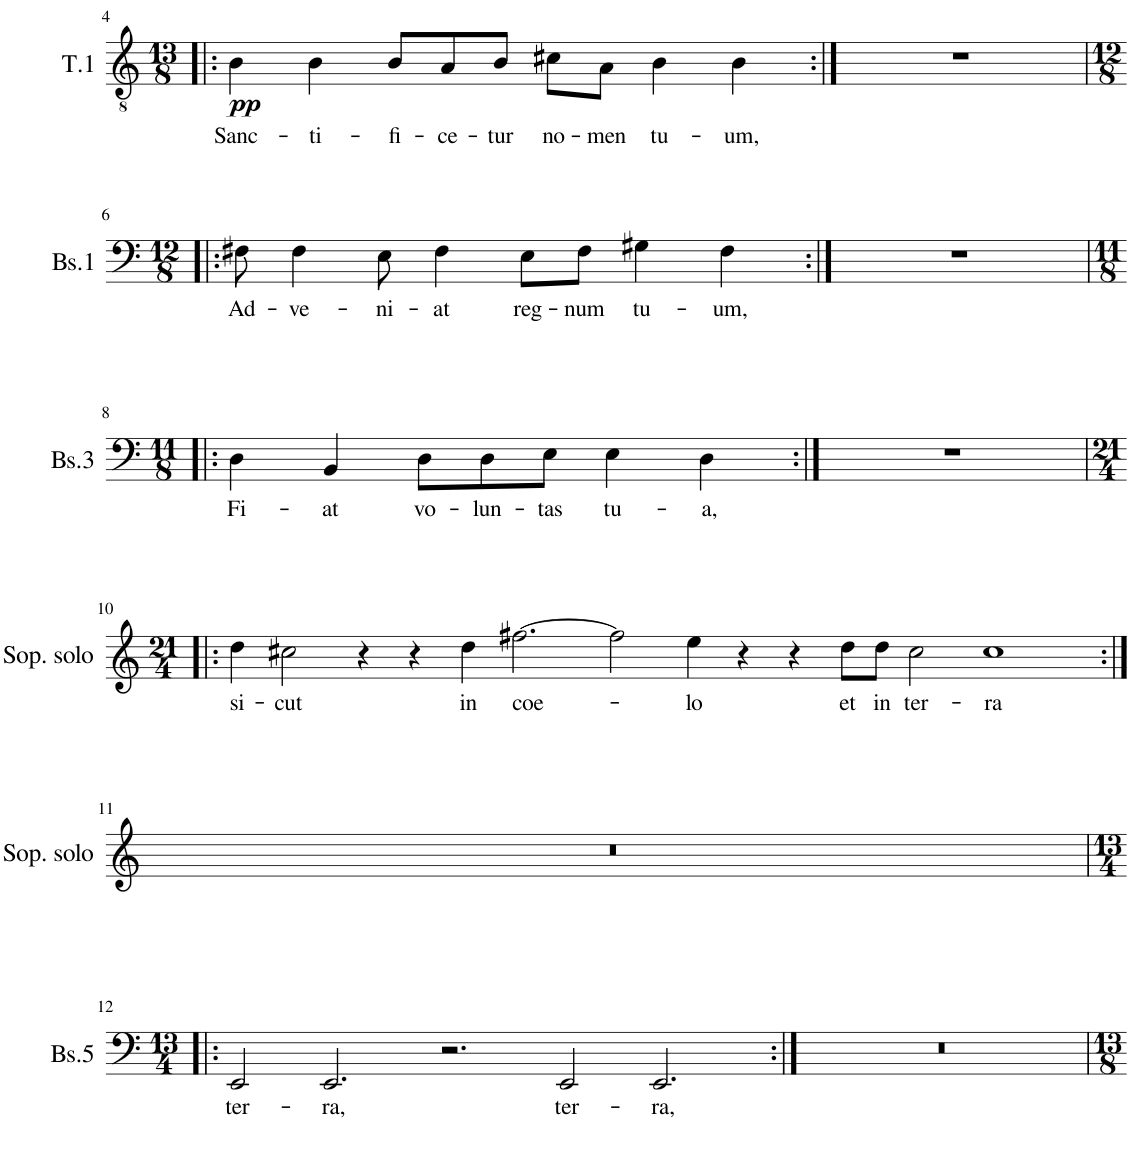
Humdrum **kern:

**kern	**text	**kern	**text	**kern	**text	**kern	**text	**dynam	**kern	**text
*part5	*part5	*part4	*part4	*part3	*part3	*part2	*part2	*part2	*part1	*part1
*staff5	*staff5	*staff4	*staff4	*staff3	*staff3	*staff2	*staff2	*staff2	*staff1	*staff1
*I"Bas 5	*	*I"Bas 3	*	*I"Bas 1	*	*I"Tenor 1	*	*	*I"Sopraan solo	*
*I'Bs.5	*	*I'Bs.3	*	*I'Bs.1	*	*I'T.1	*	*	*I'Sop. solo	*
!!LO:PB:g=z
*clefF4	*	*clefF4	*	*clefF4	*	*clefGv2	*	*	*clefG2	*
*k[]	*	*k[]	*	*k[]	*	*k[]	*	*	*k[]	*
*M13/8	*	*M13/8	*	*M13/8	*	*M13/8	*	*	*M13/8	*
=4!|:	=4!|:	=4!|:	=4!|:	=4!|:	=4!|:	=4!|:	=4!|:	=4!|:	=4!|:	=4!|:
!	!	!	!	!	!	!	!LO:LY:b	!LO:DY:b	!	!
8%13r	.	8%13r	.	8%13r	.	4B\	Sanc-	pp	8%13r	.
!	!	!	!	!	!	!	!LO:LY:b	!	!	!
.	.	.	.	.	.	4B\	-ti-	.	.	.
!	!	!	!	!	!	!	!LO:LY:b	!	!	!
.	.	.	.	.	.	8B/L	-fi-	.	.	.
!	!	!	!	!	!	!	!LO:LY:b	!	!	!
.	.	.	.	.	.	8A/	-ce-	.	.	.
!	!	!	!	!	!	!	!LO:LY:b	!	!	!
.	.	.	.	.	.	8B/J	-tur	.	.	.
!	!	!	!	!	!	!	!LO:LY:b	!	!	!
.	.	.	.	.	.	8c#X\L	no-	.	.	.
!	!	!	!	!	!	!	!LO:LY:b	!	!	!
.	.	.	.	.	.	8A\J	-men	.	.	.
!	!	!	!	!	!	!	!LO:LY:b	!	!	!
.	.	.	.	.	.	4B\	tu-	.	.	.
!	!	!	!	!	!	!	!LO:LY:b	!	!	!
.	.	.	.	.	.	4B\	-um,	.	.	.
=5:|!	=5:|!	=5:|!	=5:|!	=5:|!	=5:|!	=5:|!	=5:|!	=5:|!	=5:|!	=5:|!
8%13r	.	8%13r	.	8%13r	.	8%13r	.	.	8%13r	.
!!LO:LB:g=z
=6!|:	=6!|:	=6!|:	=6!|:	=6!|:	=6!|:	=6!|:	=6!|:	=6!|:	=6!|:	=6!|:
*M12/8	*	*M12/8	*	*M12/8	*	*M12/8	*	*	*M12/8	*
!	!	!	!	!	!LO:LY:b	!	!	!	!	!
1.r	.	1.r	.	8F#X\	Ad-	1.r	.	.	1.r	.
!	!	!	!	!	!LO:LY:b	!	!	!	!	!
.	.	.	.	4F#\	-ve-	.	.	.	.	.
!	!	!	!	!	!LO:LY:b	!	!	!	!	!
.	.	.	.	8E\	-ni-	.	.	.	.	.
!	!	!	!	!	!LO:LY:b	!	!	!	!	!
.	.	.	.	4F#\	-at	.	.	.	.	.
!	!	!	!	!	!LO:LY:b	!	!	!	!	!
.	.	.	.	8E\L	reg-	.	.	.	.	.
!	!	!	!	!	!LO:LY:b	!	!	!	!	!
.	.	.	.	8F#\J	-num	.	.	.	.	.
!	!	!	!	!	!LO:LY:b	!	!	!	!	!
.	.	.	.	4G#X\	tu-	.	.	.	.	.
!	!	!	!	!	!LO:LY:b	!	!	!	!	!
.	.	.	.	4F#\	-um,	.	.	.	.	.
=7:|!	=7:|!	=7:|!	=7:|!	=7:|!	=7:|!	=7:|!	=7:|!	=7:|!	=7:|!	=7:|!
1.r	.	1.r	.	1.r	.	1.r	.	.	1.r	.
!!LO:LB:g=z
=8!|:	=8!|:	=8!|:	=8!|:	=8!|:	=8!|:	=8!|:	=8!|:	=8!|:	=8!|:	=8!|:
*M11/8	*	*M11/8	*	*M11/8	*	*M11/8	*	*	*M11/8	*
!	!	!	!LO:LY:b	!	!	!	!	!	!	!
8%11r	.	4D\	Fi-	8%11r	.	8%11r	.	.	8%11r	.
!	!	!	!LO:LY:b	!	!	!	!	!	!	!
.	.	4BB/	-at	.	.	.	.	.	.	.
!	!	!	!LO:LY:b	!	!	!	!	!	!	!
.	.	8D\L	vo-	.	.	.	.	.	.	.
!	!	!	!LO:LY:b	!	!	!	!	!	!	!
.	.	8D\	-lun-	.	.	.	.	.	.	.
!	!	!	!LO:LY:b	!	!	!	!	!	!	!
.	.	8E\J	-tas	.	.	.	.	.	.	.
!	!	!	!LO:LY:b	!	!	!	!	!	!	!
.	.	4E\	tu-	.	.	.	.	.	.	.
!	!	!	!LO:LY:b	!	!	!	!	!	!	!
.	.	4D\	-a,	.	.	.	.	.	.	.
=9:|!	=9:|!	=9:|!	=9:|!	=9:|!	=9:|!	=9:|!	=9:|!	=9:|!	=9:|!	=9:|!
8%11r	.	8%11r	.	8%11r	.	8%11r	.	.	8%11r	.
!!LO:LB:g=z
=10!|:	=10!|:	=10!|:	=10!|:	=10!|:	=10!|:	=10!|:	=10!|:	=10!|:	=10!|:	=10!|:
*M21/4	*	*M21/4	*	*M21/4	*	*M21/4	*	*	*M21/4	*
!	!	!	!	!	!	!	!	!	!	!LO:LY:b
4%21r	.	4%21r	.	4%21r	.	4%21r	.	.	4dd\	si-
!	!	!	!	!	!	!	!	!	!	!LO:LY:b
.	.	.	.	.	.	.	.	.	2cc#X\	-cut
.	.	.	.	.	.	.	.	.	4r	.
.	.	.	.	.	.	.	.	.	4r	.
!	!	!	!	!	!	!	!	!	!	!LO:LY:b
.	.	.	.	.	.	.	.	.	4dd\	in
!	!	!	!	!	!	!	!	!	!	!LO:LY:b
.	.	.	.	.	.	.	.	.	[2.ff#X\	coe-
.	.	.	.	.	.	.	.	.	2ff#\]	.
!	!	!	!	!	!	!	!	!	!	!LO:LY:b
.	.	.	.	.	.	.	.	.	4ee\	-lo
.	.	.	.	.	.	.	.	.	4r	.
.	.	.	.	.	.	.	.	.	4r	.
!	!	!	!	!	!	!	!	!	!	!LO:LY:b
.	.	.	.	.	.	.	.	.	8dd\L	et
!	!	!	!	!	!	!	!	!	!	!LO:LY:b
.	.	.	.	.	.	.	.	.	8dd\J	in
!	!	!	!	!	!	!	!	!	!	!LO:LY:b
.	.	.	.	.	.	.	.	.	2cc#\	ter-
!	!	!	!	!	!	!	!	!	!	!LO:LY:b
.	.	.	.	.	.	.	.	.	1cc#	-ra
!!LO:LB:g=z
=11:|!	=11:|!	=11:|!	=11:|!	=11:|!	=11:|!	=11:|!	=11:|!	=11:|!	=11:|!	=11:|!
4%21r	.	4%21r	.	4%21r	.	4%21r	.	.	4%21r	.
!!LO:LB:g=z
=12!|:	=12!|:	=12!|:	=12!|:	=12!|:	=12!|:	=12!|:	=12!|:	=12!|:	=12!|:	=12!|:
*M13/4	*	*M13/4	*	*M13/4	*	*M13/4	*	*	*M13/4	*
!	!LO:LY:b	!	!	!	!	!	!	!	!	!
2EE/	ter-	4%13r	.	4%13r	.	4%13r	.	.	4%13r	.
!	!LO:LY:b	!	!	!	!	!	!	!	!	!
2.EE/	-ra,	.	.	.	.	.	.	.	.	.
2.r	.	.	.	.	.	.	.	.	.	.
!	!LO:LY:b	!	!	!	!	!	!	!	!	!
2EE/	ter-	.	.	.	.	.	.	.	.	.
!	!LO:LY:b	!	!	!	!	!	!	!	!	!
2.EE/	-ra,	.	.	.	.	.	.	.	.	.
=13:|!	=13:|!	=13:|!	=13:|!	=13:|!	=13:|!	=13:|!	=13:|!	=13:|!	=13:|!	=13:|!
4%13r	.	4%13r	.	4%13r	.	4%13r	.	.	4%13r	.
=	=	=	=	=	=	=	=	=	=	=
*-	*-	*-	*-	*-	*-	*-	*-	*-	*-	*-
